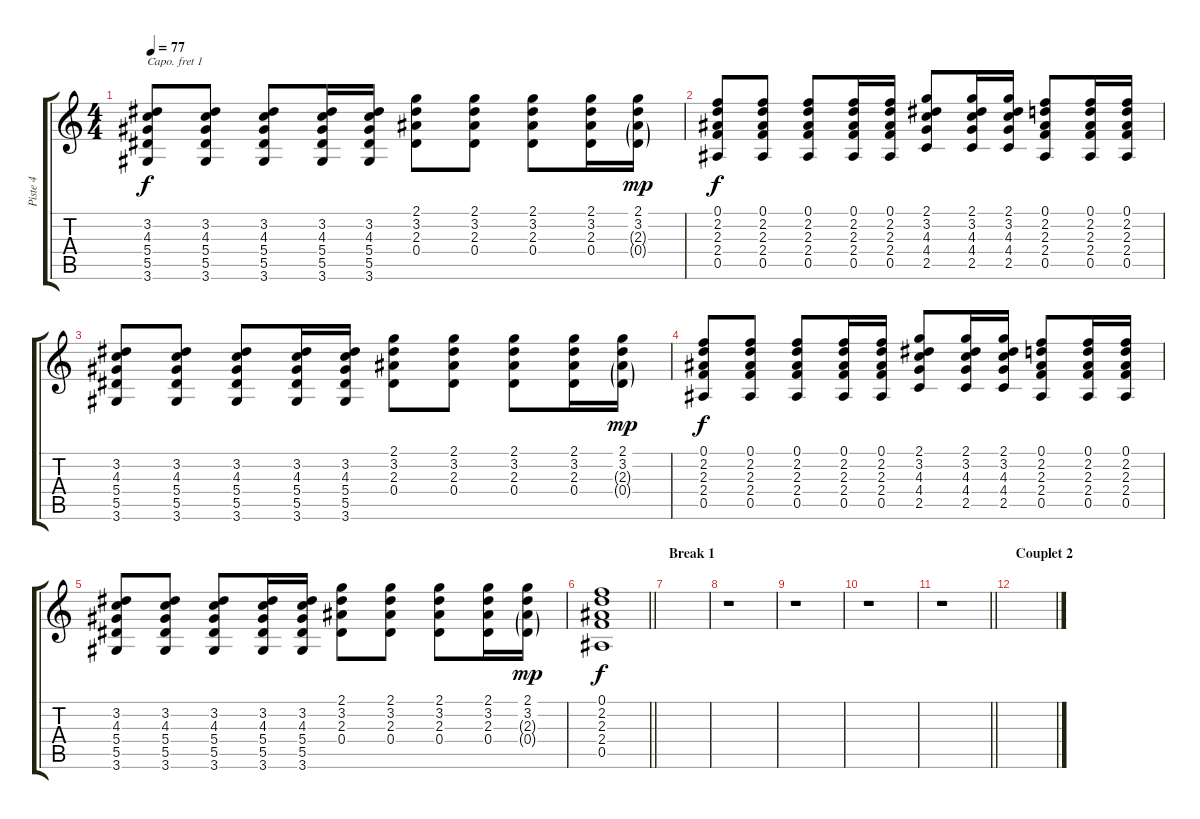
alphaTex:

\track ("Piste 4" "Piste 4") {instrument electricguitarjazz}
\staff {score tabs}
\capo 1
\tuning (E4 B3 G3 D3 A2 E2) {hide}
\ts (4 4)
\tempo 77
\clef g2
\ks c
(3.2 4.3 5.4 5.5 3.6).8{dy f} (3.2 4.3 5.4 5.5 3.6).8 (3.2 4.3 5.4 5.5 3.6).8 (3.2 4.3 5.4 5.5 3.6).16 (3.2 4.3 5.4 5.5 3.6).16 (2.1 3.2 2.3 0.4).8 (2.1 3.2 2.3 0.4).8 (2.1 3.2 2.3 0.4).8 (2.1 3.2 2.3 0.4).16 (2.1 3.2 2.3{g} 0.4{g}).16{dy mp} |
(0.1 2.2 2.3 2.4 0.5).8{dy f} (0.1 2.2 2.3 2.4 0.5).8 (0.1 2.2 2.3 2.4 0.5).8 (0.1 2.2 2.3 2.4 0.5).16 (0.1 2.2 2.3 2.4 0.5).16 (2.1 3.2 4.3 4.4 2.5).8 (2.1 3.2 4.3 4.4 2.5).16 (2.1 3.2 4.3 4.4 2.5).16 (0.1 2.2 2.3 2.4 0.5).8 (0.1 2.2 2.3 2.4 0.5).16 (0.1 2.2 2.3 2.4 0.5).16 |
(3.2 4.3 5.4 5.5 3.6).8 (3.2 4.3 5.4 5.5 3.6).8 (3.2 4.3 5.4 5.5 3.6).8 (3.2 4.3 5.4 5.5 3.6).16 (3.2 4.3 5.4 5.5 3.6).16 (2.1 3.2 2.3 0.4).8 (2.1 3.2 2.3 0.4).8 (2.1 3.2 2.3 0.4).8 (2.1 3.2 2.3 0.4).16 (2.1 3.2 2.3{g} 0.4{g}).16{dy mp} |
(0.1 2.2 2.3 2.4 0.5).8{dy f} (0.1 2.2 2.3 2.4 0.5).8 (0.1 2.2 2.3 2.4 0.5).8 (0.1 2.2 2.3 2.4 0.5).16 (0.1 2.2 2.3 2.4 0.5).16 (2.1 3.2 4.3 4.4 2.5).8 (2.1 3.2 4.3 4.4 2.5).16 (2.1 3.2 4.3 4.4 2.5).16 (0.1 2.2 2.3 2.4 0.5).8 (0.1 2.2 2.3 2.4 0.5).16 (0.1 2.2 2.3 2.4 0.5).16 |
(3.2 4.3 5.4 5.5 3.6).8 (3.2 4.3 5.4 5.5 3.6).8 (3.2 4.3 5.4 5.5 3.6).8 (3.2 4.3 5.4 5.5 3.6).16 (3.2 4.3 5.4 5.5 3.6).16 (2.1 3.2 2.3 0.4).8 (2.1 3.2 2.3 0.4).8 (2.1 3.2 2.3 0.4).8 (2.1 3.2 2.3 0.4).16 (2.1 3.2 2.3{g} 0.4{g}).16{dy mp} |
\barLineRight lightlight
(0.1 2.2 2.3 2.4 0.5).1{dy f} |
\section ("" "Break 1")
|
r.1 |
r.1 |
r.1 |
\barLineRight lightlight
r.1 |
\section ("" "Couplet 2")
